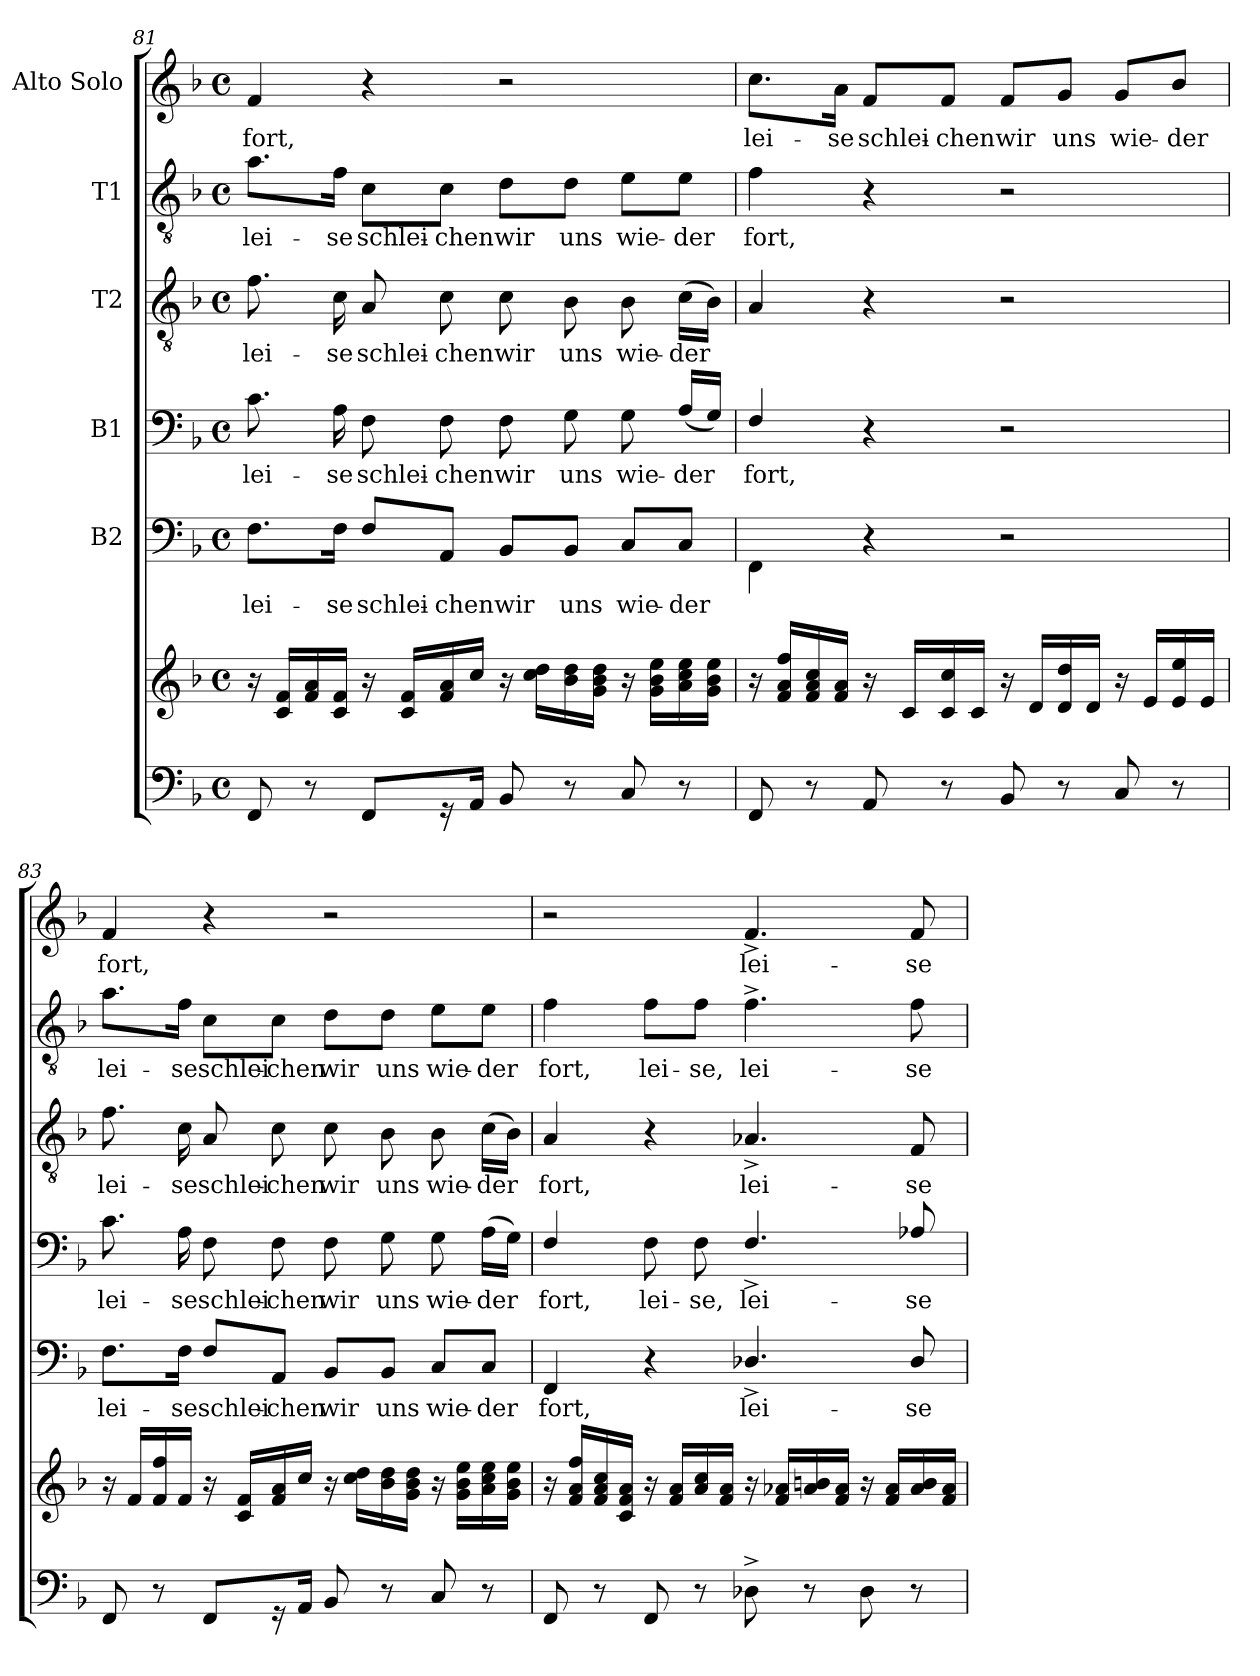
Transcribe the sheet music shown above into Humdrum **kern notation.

**kern	**kern	**kern	**text	**kern	**text	**kern	**text	**kern	**text	**kern	**text
*part7	*part6	*part5	*part5	*part4	*part4	*part3	*part3	*part2	*part2	*part1	*part1
*staff7	*staff6	*staff5	*staff5	*staff4	*staff4	*staff3	*staff3	*staff2	*staff2	*staff1	*staff1
*	*	*I"B2	*	*I"B1	*	*I"T2	*	*I"T1	*	*I"Alto Solo	*
*clefF4	*clefG2	*clefF4	*	*clefF4	*	*clefGv2	*	*clefGv2	*	*clefG2	*
*k[b-]	*k[b-]	*k[b-]	*	*k[b-]	*	*k[b-]	*	*k[b-]	*	*k[b-]	*
*M4/4	*M4/4	*M4/4	*	*M4/4	*	*M4/4	*	*M4/4	*	*M4/4	*
*met(c)	*met(c)	*met(c)	*	*met(c)	*	*met(c)	*	*met(c)	*	*met(c)	*
=81	=81	=81	=81	=81	=81	=81	=81	=81	=81	=81	=81
!	!	!	!LO:LY:b	!	!LO:LY:b	!	!LO:LY:b	!	!LO:LY:b	!	!LO:LY:b
8FF/	16r	8.F\L	lei-	8.c\	lei-	8.f\	lei-	8.a\L	lei-	4f/	fort,
.	16c/ 16f/LL	.	.	.	.	.	.	.	.	.	.
8r	16f/ 16a/	.	.	.	.	.	.	.	.	.	.
!	!	!	!LO:LY:b	!	!LO:LY:b	!	!LO:LY:b	!	!LO:LY:b	!	!
.	16c/ 16f/JJ	16F\Jk	-se	16A\	-se	16c\	-se	16f\Jk	-se	.	.
!	!	!	!LO:LY:b	!	!LO:LY:b	!	!LO:LY:b	!	!LO:LY:b	!	!
8FF/L	16r	8F/L	schlei-	8F\	schlei-	8A/	schlei-	8c\L	schlei-	4r	.
.	16c/ 16f/LL	.	.	.	.	.	.	.	.	.	.
!	!	!	!LO:LY:b	!	!LO:LY:b	!	!LO:LY:b	!	!LO:LY:b	!	!
16r	16f/ 16a/	8AA/J	-chen	8F\	-chen	8c\	-chen	8c\J	-chen	.	.
16AA/Jk	16cc/JJ	.	.	.	.	.	.	.	.	.	.
!	!	!	!LO:LY:b	!	!LO:LY:b	!	!LO:LY:b	!	!LO:LY:b	!	!
8BB-/	16r	8BB-/L	wir	8F\	wir	8c\	wir	8d\L	wir	2r	.
.	16cc\ 16dd\LL	.	.	.	.	.	.	.	.	.	.
!	!	!	!LO:LY:b	!	!LO:LY:b	!	!LO:LY:b	!	!LO:LY:b	!	!
8r	16b-\ 16dd\	8BB-/J	uns	8G\	uns	8B-\	uns	8d\J	uns	.	.
.	16g\ 16b-\ 16dd\JJ	.	.	.	.	.	.	.	.	.	.
!	!	!	!LO:LY:b	!	!LO:LY:b	!	!LO:LY:b	!	!LO:LY:b	!	!
8C/	16r	8C/L	wie-	8G\	wie-	8B-\	wie-	8e\L	wie-	.	.
.	16g\ 16b-\ 16ee\LL	.	.	.	.	.	.	.	.	.	.
!	!	!	!LO:LY:b	!	!LO:LY:b	!	!LO:LY:b	!	!LO:LY:b	!	!
8r	16a\ 16cc\ 16ee\	8C/J	-der	(<16A/LL	-der	(>16c\LL	-der	8e\J	-der	.	.
.	16g\ 16b-\ 16ee\JJ	.	.	16G/JJ)	.	16B-\JJ)	.	.	.	.	.
=82	=82	=82	=82	=82	=82	=82	=82	=82	=82	=82	=82
!	!	!	!	!	!LO:LY:b	!	!	!	!LO:LY:b	!	!LO:LY:b
8FF/	16r	4FF\	.	4F/	fort,	4A/	.	4f\	fort,	8.cc\L	lei-
.	16f/ 16a/ 16ff/LL	.	.	.	.	.	.	.	.	.	.
8r	16f/ 16a/ 16cc/	.	.	.	.	.	.	.	.	.	.
!	!	!	!	!	!	!	!	!	!	!	!LO:LY:b
.	16f/ 16a/JJ	.	.	.	.	.	.	.	.	16a\Jk	-se
!	!	!	!	!	!	!	!	!	!	!	!LO:LY:b
8AA/	16r	4r	.	4r	.	4r	.	4r	.	8f/L	schlei-
.	16c/LL	.	.	.	.	.	.	.	.	.	.
!	!	!	!	!	!	!	!	!	!	!	!LO:LY:b
8r	16c/ 16cc/	.	.	.	.	.	.	.	.	8f/J	-chen
.	16c/JJ	.	.	.	.	.	.	.	.	.	.
!	!	!	!	!	!	!	!	!	!	!	!LO:LY:b
8BB-/	16r	2r	.	2r	.	2r	.	2r	.	8f/L	wir
.	16d/LL	.	.	.	.	.	.	.	.	.	.
!	!	!	!	!	!	!	!	!	!	!	!LO:LY:b
8r	16d/ 16dd/	.	.	.	.	.	.	.	.	8g/J	uns
.	16d/JJ	.	.	.	.	.	.	.	.	.	.
!	!	!	!	!	!	!	!	!	!	!	!LO:LY:b
8C/	16r	.	.	.	.	.	.	.	.	8g/L	wie-
.	16e/LL	.	.	.	.	.	.	.	.	.	.
!	!	!	!	!	!	!	!	!	!	!	!LO:LY:b
8r	16e/ 16ee/	.	.	.	.	.	.	.	.	8b-/J	-der
.	16e/JJ	.	.	.	.	.	.	.	.	.	.
!!LO:LB:g=z
=83	=83	=83	=83	=83	=83	=83	=83	=83	=83	=83	=83
!	!	!	!LO:LY:b	!	!LO:LY:b	!	!LO:LY:b	!	!LO:LY:b	!	!LO:LY:b
8FF/	16r	8.F\L	lei-	8.c\	lei-	8.f\	lei-	8.a\L	lei-	4f/	fort,
.	16f/LL	.	.	.	.	.	.	.	.	.	.
8r	16f/ 16ff/	.	.	.	.	.	.	.	.	.	.
!	!	!	!LO:LY:b	!	!LO:LY:b	!	!LO:LY:b	!	!LO:LY:b	!	!
.	16f/JJ	16F\Jk	-se	16A\	-se	16c\	-se	16f\Jk	-se	.	.
!	!	!	!LO:LY:b	!	!LO:LY:b	!	!LO:LY:b	!	!LO:LY:b	!	!
8FF/L	16r	8F/L	schlei-	8F\	schlei-	8A/	schlei-	8c\L	schlei-	4r	.
.	16c/ 16f/LL	.	.	.	.	.	.	.	.	.	.
!	!	!	!LO:LY:b	!	!LO:LY:b	!	!LO:LY:b	!	!LO:LY:b	!	!
16r	16f/ 16a/	8AA/J	-chen	8F\	-chen	8c\	-chen	8c\J	-chen	.	.
16AA/Jk	16cc/JJ	.	.	.	.	.	.	.	.	.	.
!	!	!	!LO:LY:b	!	!LO:LY:b	!	!LO:LY:b	!	!LO:LY:b	!	!
8BB-/	16r	8BB-/L	wir	8F\	wir	8c\	wir	8d\L	wir	2r	.
.	16cc\ 16dd\LL	.	.	.	.	.	.	.	.	.	.
!	!	!	!LO:LY:b	!	!LO:LY:b	!	!LO:LY:b	!	!LO:LY:b	!	!
8r	16b-\ 16dd\	8BB-/J	uns	8G\	uns	8B-\	uns	8d\J	uns	.	.
.	16g\ 16b-\ 16dd\JJ	.	.	.	.	.	.	.	.	.	.
!	!	!	!LO:LY:b	!	!LO:LY:b	!	!LO:LY:b	!	!LO:LY:b	!	!
8C/	16r	8C/L	wie-	8G\	wie-	8B-\	wie-	8e\L	wie-	.	.
.	16g\ 16b-\ 16ee\LL	.	.	.	.	.	.	.	.	.	.
!	!	!	!LO:LY:b	!	!LO:LY:b	!	!LO:LY:b	!	!LO:LY:b	!	!
8r	16a\ 16cc\ 16ee\	8C/J	-der	(>16A\LL	-der	(>16c\LL	-der	8e\J	-der	.	.
.	16g\ 16b-\ 16ee\JJ	.	.	16G\JJ)	.	16B-\JJ)	.	.	.	.	.
=84	=84	=84	=84	=84	=84	=84	=84	=84	=84	=84	=84
!	!	!	!LO:LY:b	!	!LO:LY:b	!	!LO:LY:b	!	!LO:LY:b	!	!
8FF/	16r	4FF/	fort,	4F/	fort,	4A/	fort,	4f\	fort,	2r	.
.	16f/ 16a/ 16ff/LL	.	.	.	.	.	.	.	.	.	.
8r	16f/ 16a/ 16cc/	.	.	.	.	.	.	.	.	.	.
.	16c/ 16f/ 16a/JJ	.	.	.	.	.	.	.	.	.	.
!	!	!	!	!	!LO:LY:b	!	!	!	!LO:LY:b	!	!
8FF/	16r	4r	.	8F\	lei-	4r	.	8f\L	lei-	.	.
.	16f/ 16a/LL	.	.	.	.	.	.	.	.	.	.
!	!	!	!	!	!LO:LY:b	!	!	!	!LO:LY:b	!	!
8r	16a/ 16cc/	.	.	8F\	-se,	.	.	8f\J	-se,	.	.
.	16f/ 16a/JJ	.	.	.	.	.	.	.	.	.	.
!	!	!	!LO:LY:b	!	!LO:LY:b	!	!LO:LY:b	!	!LO:LY:b	!	!LO:LY:b
8D-X^\	16r	4.D-X^/	lei-	4.F^/	lei-	4.A-X^/	lei-	4.f^\	lei-	4.f^/	lei-
.	16f/ 16a-X/LL	.	.	.	.	.	.	.	.	.	.
8r	16a-/ 16bn/	.	.	.	.	.	.	.	.	.	.
.	16f/ 16a-/JJ	.	.	.	.	.	.	.	.	.	.
8D-\	16r	.	.	.	.	.	.	.	.	.	.
.	16f/ 16a-/LL	.	.	.	.	.	.	.	.	.	.
!	!	!	!LO:LY:b	!	!LO:LY:b	!	!LO:LY:b	!	!LO:LY:b	!	!LO:LY:b
8r	16a-/ 16b/	8D-/	-se	8A-X/	-se	8F/	-se	8f\	-se	8f/	-se
.	16f/ 16a-/JJ	.	.	.	.	.	.	.	.	.	.
=	=	=	=	=	=	=	=	=	=	=	=
*-	*-	*-	*-	*-	*-	*-	*-	*-	*-	*-	*-
